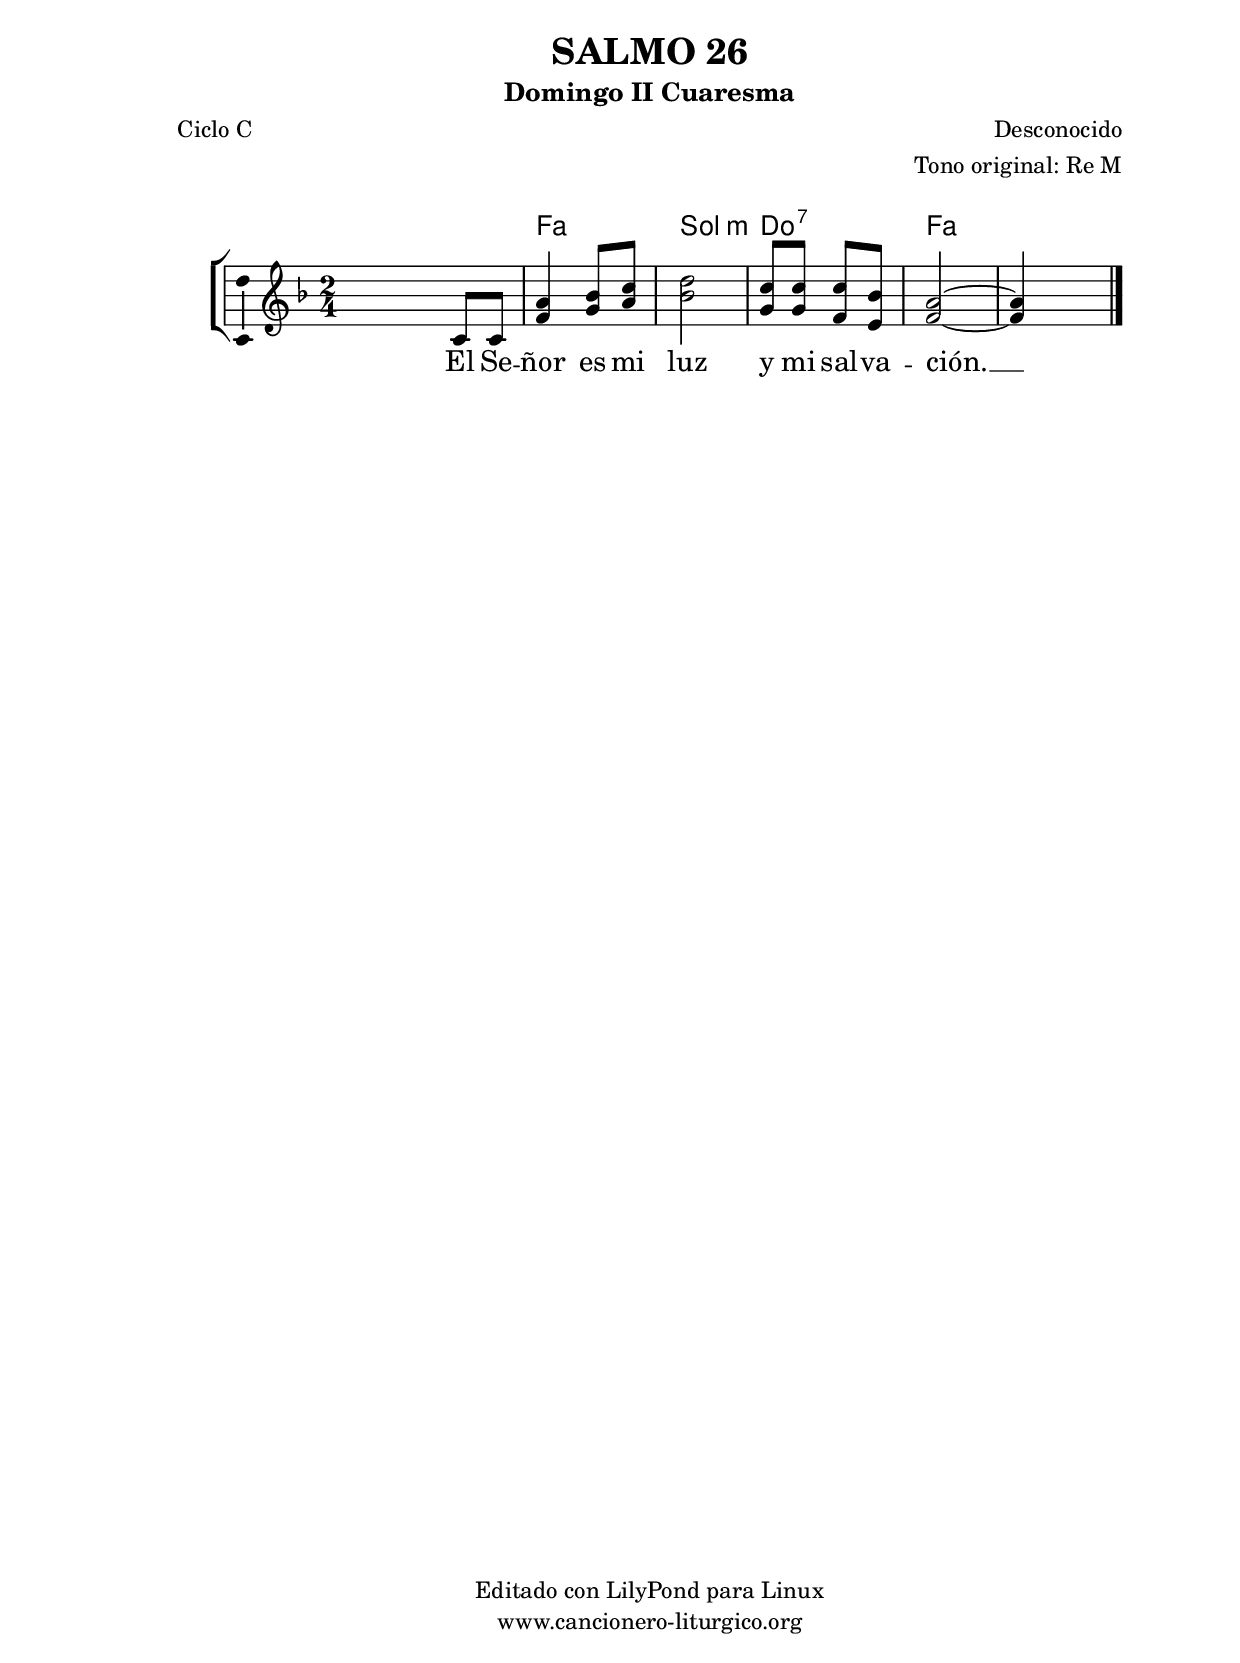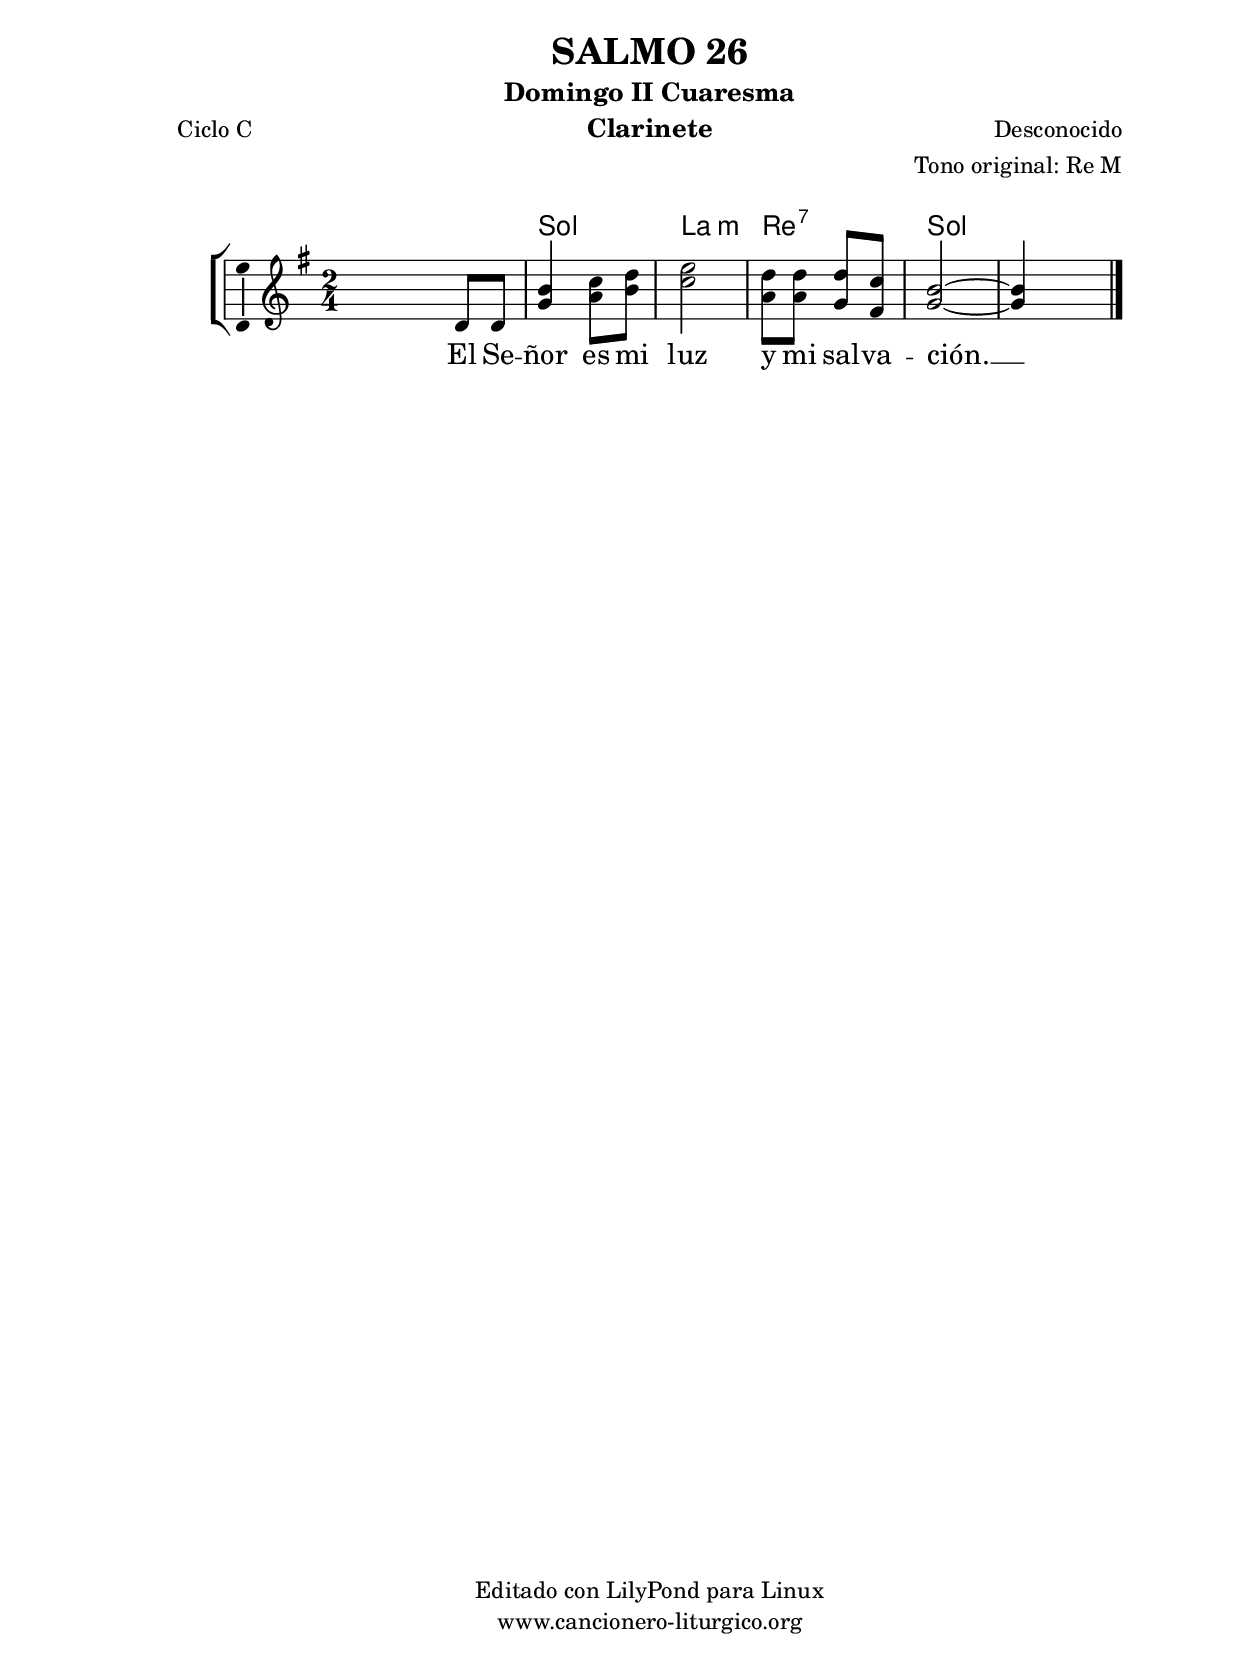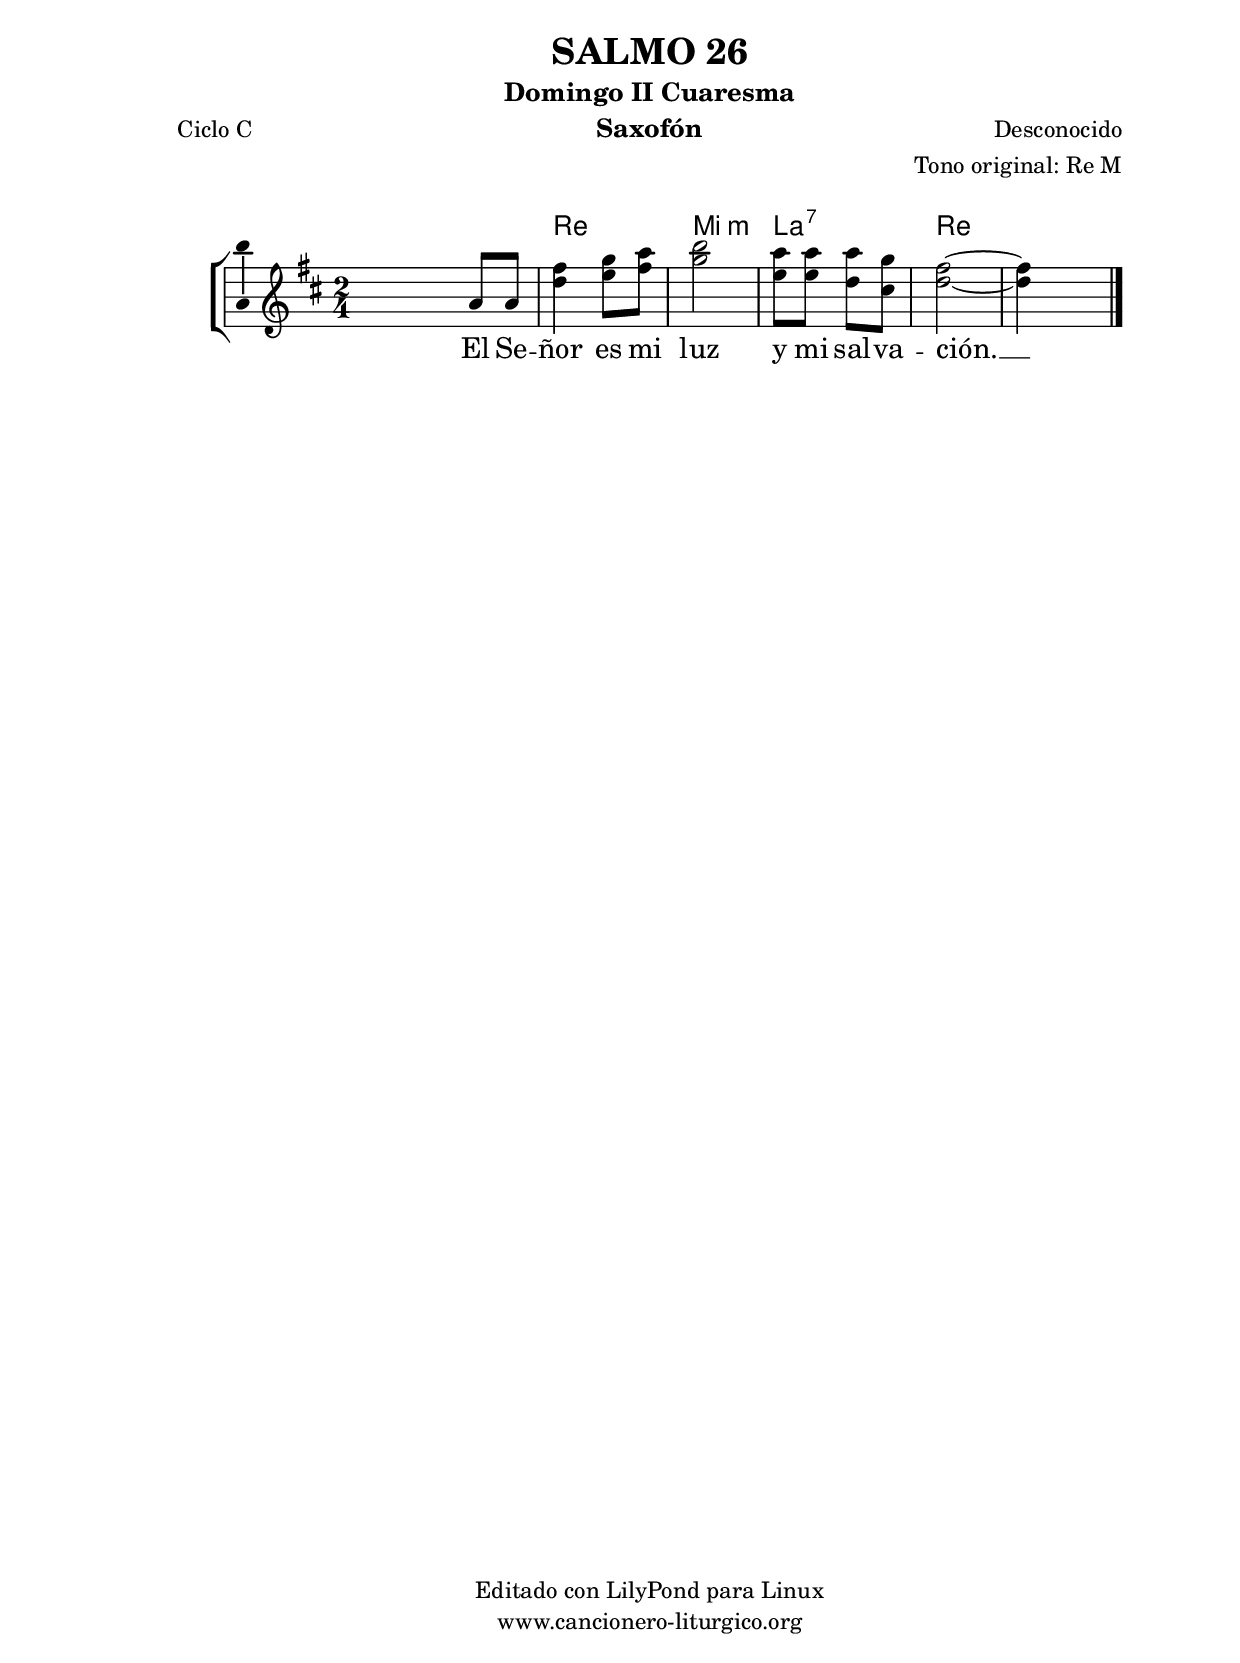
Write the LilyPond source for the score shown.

%
%para convertir .midi en .wav:
%timidity filename.midi -Ow -o finename.wav
%
%
%Para convertir de .wav a .mp3:
%lame -h -m j filename.wav
%
%
%para escuchar el midi:
%timidity nombrefichero.midi
%


%versión de lilypond para la que se ha escrito esta partitura:
\version "2.16.0"

	%Tamaño papel
	#(set-default-paper-size "a4")
	%Tamaño partitura
	#(set-global-staff-size 20)
	%No responde al pulsar sobre una nota
	#(ly:set-option 'point-and-click #f)

%parámetros del encabezamiento:
\header {
	title = "SALMO 26"
	subtitle = "Domingo II Cuaresma"
	composer = "Desconocido"
	poet = "Ciclo C"
	meter = ""
	arranger = "Tono original: Re M"
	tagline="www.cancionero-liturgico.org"
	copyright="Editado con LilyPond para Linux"
	}

%parámetros asociados al papel:
\paper  {
	oddHeaderMarkup = \markup {\fill-line { \on-the-fly #not-first-page \fromproperty #'header:title \on-the-fly #not-first-page \fromproperty #'header:composer }}
	evenHeaderMarkup = \markup {\fill-line { \fromproperty #'header:composer \fromproperty #'header:title }}
	#(set-paper-size "a4")
	print-page-number = ##f
	first-page-number = 1
	print-first-page-number = ##f
%	head-separation = 3.0 \cm
	top-margin = 2.0 \cm
	bottom-margin = 0.5\cm
%%%	bottom-margin = -1.0\cm
	left-margin = 3.0 \cm
	line-width = 16.0 \cm 
	indent = 8\mm
	interscoreline = 2.\mm
	between-system-space = 15\mm
%	para que las partituras no llenen la hoja:
	ragged-bottom = ##t
%	idem para la última hoja:
	ragged-last-bottom = ##f
%	para que las partituras llenen el ancho del papel:
	ragged-last = ##f
	after-title-space = 2.5 \cm
%page-count=1
%system-count=8

	%Flexible Vertical Spacing
%	markup-markup-spacing =
%	#'((basic-distance . 15) (minimum-distance . 15) (padding . 3))
	markup-system-spacing =
	#'((basic-distance . 15) (minimum-distance . 15) (padding . 3))
	system-system-spacing =
	#'((basic-distance . 15) (minimum-distance . 15) (padding . 3))
	score-system-spacing =
	#'((basic-distance . 15) (minimum-distance . 15) (padding . 5))
%	top-system-spacing = % header
%	#'((basic-distance . 8) (minimum-distance . 0) (padding . 3))
%	top-markup-spacing =
%	#'((basic-distance . 20) (minimum-distance . 20) (padding . 3))
	last-bottom-spacing = % footer
	#'((basic-distance . 5) (minimum-distance . 5) (padding . 3))
%	score-markup-spacing =
%	#'((basic-distance . 16) (minimum-distance . 13) (padding . 3))

	}


%parámetros que afectan a toda la partitura:
global =  {
	%clave de sol (G):
	\clef G
	%armadura:
	\transpose d f
	\key d \major
	\tempo 4=100
	\set Score.tempoHideNote = ##t
	}


acordes = {
	\italianChords
	\chordmode {
	\transpose d f
{
s2 d2 e:m a:7 d

	}
	}
}


melodia = 
{
	\transpose d f
	\relative c'{
	\time 2/4
s4 a8 a
<<
{
d4 e8 fis
g2
e8 e d cis
d2~
d4 s4
}
{
fis4 g8 a
b2
a8 a a g
fis2~
fis4 s4
}
>>

	\bar "|."
	}
	}


texto = \lyricmode {
El Se -- ñor es mi luz y mi sal -- va -- ción. __
	}


acordesStaff = \context ChordNames = acordesStaff <<
	\set chordChanges = ##t
	\acordes
	>>


vozStaff = \context Voice = vozStaff
\with {\consists "Ambitus_engraver"}
<<
%	\set Staff.instrumentName = ""
%	\set Staff.shortInstrumentName = ""
%	\set Staff.midiInstrument = #"clarinet"
%	\set Staff.midiInstrument = #"cello"
%	\set Staff.midiInstrument = #"flute"
	\set Staff.midiInstrument = #"electric guitar (jazz)"
%	\set Staff.midiInstrument = #"english horn"
%	\set Staff.midiInstrument = #"violin"
%	\set Staff.midiInstrument = #"glockenspiel"
	\set Staff.midiMinimumVolume = #0.7
	\set Staff.midiMaximumVolume = #0.9
	\global
	\melodia
	>>


textoStaff = \context Lyrics = textoStaff <<
	\lyricsto vozStaff \texto
	>>

\book {
	\score {
		\context ChoirStaff {
			\override StaffGroup.SystemStartBracket #'collapse-height = #1
			\override Score.SystemStartBar #'collapse-height = #1
			<<
			\acordesStaff
			\vozStaff
			\textoStaff
			>>
			}
		\layout {
	    		\context {
				\Lyrics
				\override LyricText #'font-size = #2
				}
	   		 \context {
				\Score
				%fontSize = #3
				\override StaffSymbol #'staff-space = #(magstep +3)
				%\override Beam #'thickness = #0.55
				%\override SpacingSpanner #'spacing-increment = #1.0
				%\override Slur #'height-limit = #1.5
				}
			}
		}
	\score {
		\unfoldRepeats
		\context ChoirStaff {
			<<
			\acordesStaff
			\vozStaff
			>>
			}
		\midi {
	  		\context {
	  			\Score
				tempoWholesPerMinute = #(ly:make-moment 70 4)
				}
			}
		}
	}

%Partitura para clarinete
#(define output-suffix "C")
\book {
	\header{
		instrument = "Clarinete"
		}
	\score {
		\context ChoirStaff {
			\override StaffGroup.SystemStartBracket #'collapse-height = #1
			\override Score.SystemStartBar #'collapse-height = #1
\transpose c d
			<<
			\acordesStaff
			\vozStaff
			\textoStaff
			>>
			}
		\layout {
	    		\context {
				\Lyrics
				\override LyricText #'font-size = #2
				}
	   		 \context {
				\Score
				\override StaffSymbol #'staff-space = #(magstep +3)
				}
			}
		}
	}

%Partitura para saxofón
#(define output-suffix "S")
\book {
	\header{
		instrument = "Saxofón"
		}
	\score {
		\context ChoirStaff {
			\override StaffGroup.SystemStartBracket #'collapse-height = #1
			\override Score.SystemStartBar #'collapse-height = #1
\transpose c a
			<<
			\acordesStaff
			\vozStaff
			\textoStaff
			>>
			}
		\layout {
	    		\context {
				\Lyrics
				\override LyricText #'font-size = #2
				}
	   		 \context {
				\Score
				\override StaffSymbol #'staff-space = #(magstep +3)
				}
			}
		}
	}

